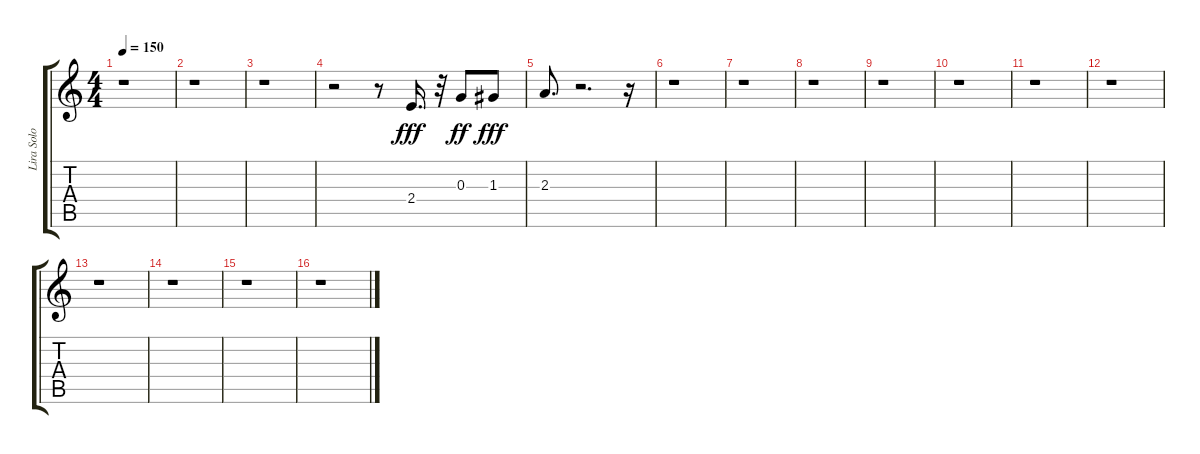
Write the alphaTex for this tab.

\track ("Lira Solo" "Lira Solo") {instrument electricguitarmuted}
\staff {score tabs}
\tuning (E4 B3 G3 D3 A2 E2) {hide}
\ts (4 4)
\tempo 150
\clef g2
\ks c
r.1{dy fff} |
r.1 |
r.1 |
r.2 r.8 2.4.16{d} r.32 0.3.8{dy ff} 1.3.8{dy fff} |
2.3.8{d} r.2{d} r.16 |
r.1 |
r.1 |
r.1 |
r.1 |
r.1 |
r.1 |
r.1 |
r.1 |
r.1 |
r.1 |
r.1
